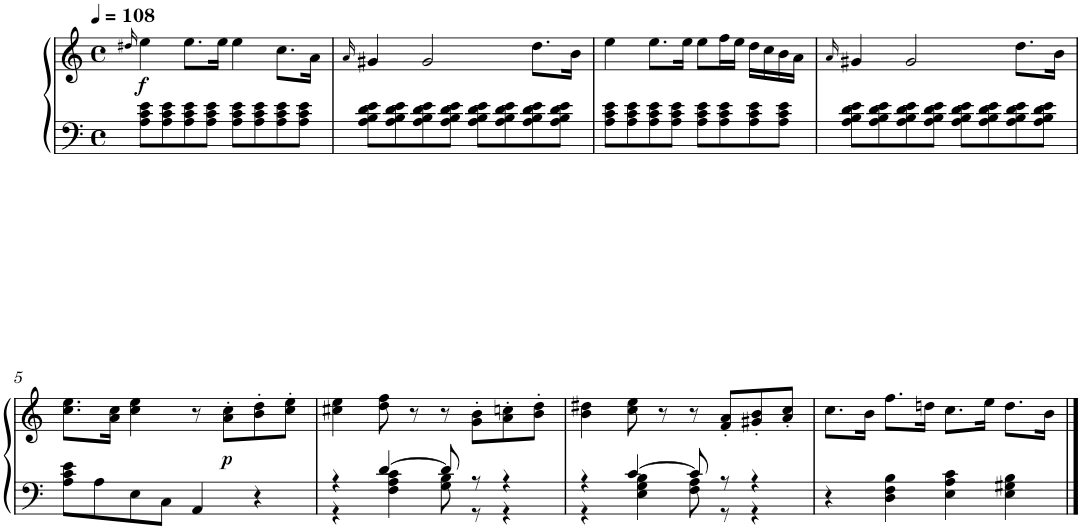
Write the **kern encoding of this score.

**kern	**kern	**dynam
*part1	*part1	*part1
*staff2	*staff1	*staff1/2
*I"Piano	*	*
*I'Pno.	*	*
*clefF4	*clefG2	*
*k[]	*k[]	*
*M4/4	*M4/4	*
*met(c)	*met(c)	*
*MM108	*MM108	*
=1	=1	=1
.	16qdd#X/	.
!	!	!LO:DY:b
8A\ 8c\ 8e\L	4ee\	f
8A\ 8c\ 8e\	.	.
8A\ 8c\ 8e\	8.ee\L	.
8A\ 8c\ 8e\J	.	.
.	16ee\Jk	.
8A\ 8c\ 8e\L	4ee\	.
8A\ 8c\ 8e\	.	.
8A\ 8c\ 8e\	8.cc\L	.
8A\ 8c\ 8e\J	.	.
.	16a\Jk	.
=2	=2	=2
.	16qa/	.
8A\ 8B\ 8d\ 8e\L	4g#X/	.
8A\ 8B\ 8d\ 8e\	.	.
8A\ 8B\ 8d\ 8e\	2g#/	.
8A\ 8B\ 8d\ 8e\J	.	.
8A\ 8B\ 8d\ 8e\L	.	.
8A\ 8B\ 8d\ 8e\	.	.
8A\ 8B\ 8d\ 8e\	8.dd\L	.
8A\ 8B\ 8d\ 8e\J	.	.
.	16b\Jk	.
=3	=3	=3
8A\ 8c\ 8e\L	4ee\	.
8A\ 8c\ 8e\	.	.
8A\ 8c\ 8e\	8.ee\L	.
8A\ 8c\ 8e\J	.	.
.	16ee\Jk	.
8A\ 8c\ 8e\L	8ee\L	.
8A\ 8c\ 8e\	16ff\L	.
.	16ee\JJ	.
8A\ 8c\ 8e\	16dd\LL	.
.	16cc\	.
8A\ 8c\ 8e\J	16b\	.
.	16a\JJ	.
=4	=4	=4
.	16qa/	.
8A\ 8B\ 8d\ 8e\L	4g#X/	.
8A\ 8B\ 8d\ 8e\	.	.
8A\ 8B\ 8d\ 8e\	2g#/	.
8A\ 8B\ 8d\ 8e\J	.	.
8A\ 8B\ 8d\ 8e\L	.	.
8A\ 8B\ 8d\ 8e\	.	.
8A\ 8B\ 8d\ 8e\	8.dd\L	.
8A\ 8B\ 8d\ 8e\J	.	.
.	16b\Jk	.
!!LO:LB:g=z
=5	=5	=5
8A\ 8c\ 8e\L	8.cc\ 8.ee\L	.
8A\	.	.
.	16a\ 16cc\Jk	.
8E\	4cc\ 4ee\	.
8C\J	.	.
4AA/	8r	.
!	!	!LO:DY:b
.	8a\' 8cc\'L	p
4r	8b\' 8dd\'	.
.	8cc\' 8ee\'J	.
=6	=6	=6
*^	*	*
4r	4r	4cc#X\ 4ee\	.
[4d/	4F\ 4A\ 4c\	8dd\ 8ff\	.
.	.	8r	.
8d/]	8G\ 8B\	8r	.
8r	8r	8g\' 8b\'L	.
4r	4r	8a\' 8ccn\'	.
.	.	8b\' 8dd\'J	.
=7	=7	=7	=7
4r	4r	4b\ 4dd#X\	.
[4c/	4E\ 4G\ 4B\	8cc\ 8ee\	.
.	.	8r	.
8c/]	8F\ 8A\	8r	.
8r	8r	8f/' 8a/'L	.
4r	4r	8g#X/' 8b/'	.
.	.	8a/' 8cc/'J	.
*v	*v	*	*
=8	=8	=8
4r	8.cc\L	.
.	16b\Jk	.
4D\ 4F\ 4B\	8.ff\L	.
.	16ddn\Jk	.
4E\ 4A\ 4c\	8.cc\L	.
.	16ee\Jk	.
4E\ 4G#X\ 4B\	8.dd\L	.
.	16b\Jk	.
==	==	==
*-	*-	*-
